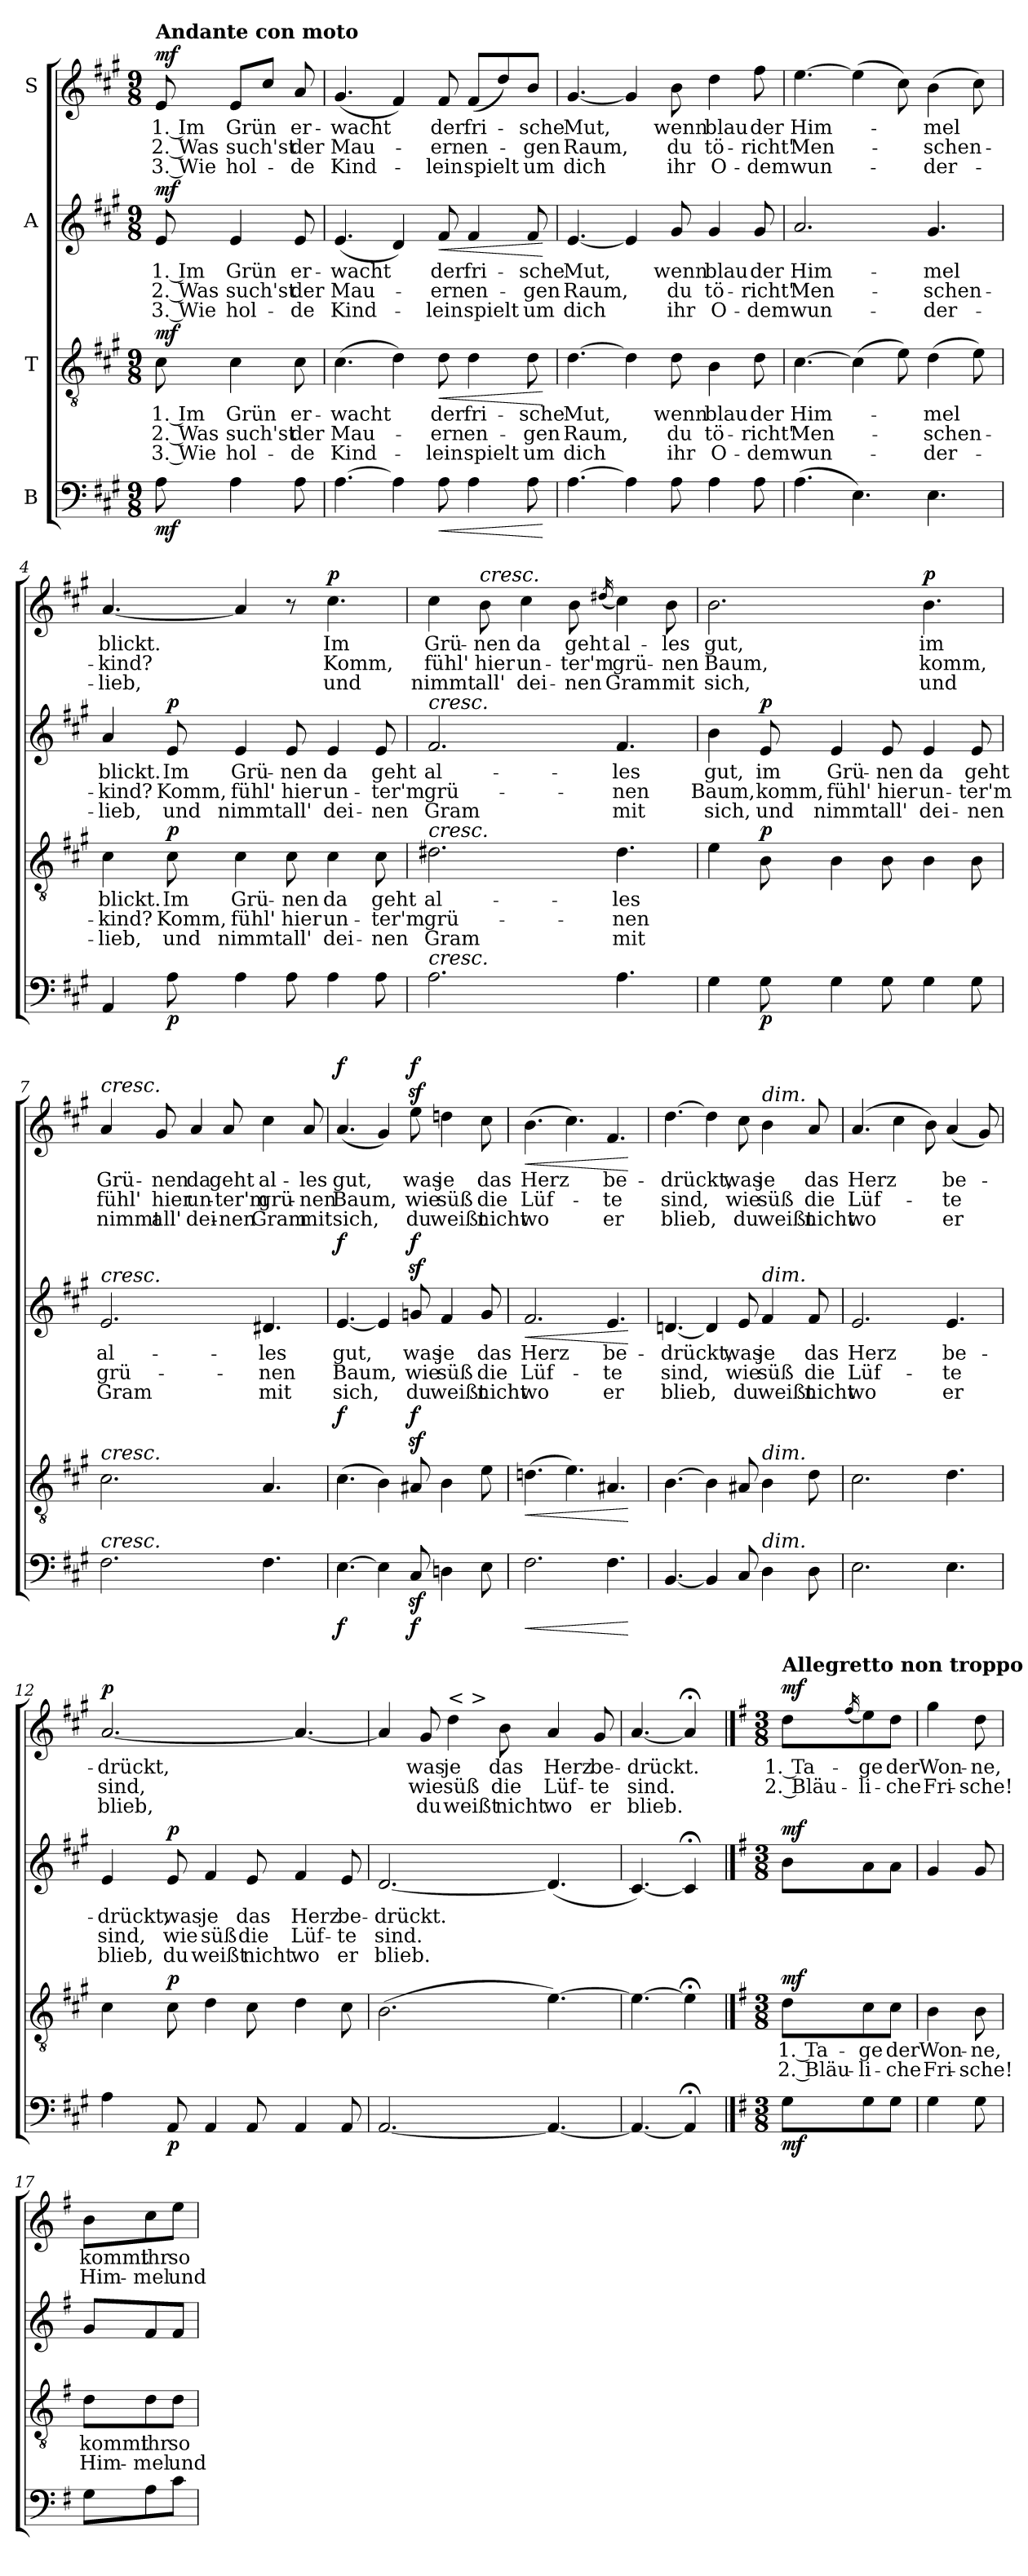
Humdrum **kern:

**kern	**dynam	**kern	**text	**text	**text	**dynam	**kern	**text	**text	**text	**dynam	**kern	**text	**text	**text	**dynam
*part4	*part4	*part3	*part3	*part3	*part3	*part3	*part2	*part2	*part2	*part2	*part2	*part1	*part1	*part1	*part1	*part1
*staff4	*staff4	*staff3	*staff3	*staff3	*staff3	*staff3	*staff2	*staff2	*staff2	*staff2	*staff2	*staff1	*staff1	*staff1	*staff1	*staff1
*I"B	*	*I"T	*	*	*	*	*I"A	*	*	*	*	*I"S	*	*	*	*
*clefF4	*	*clefGv2	*	*	*	*	*clefG2	*	*	*	*	*clefG2	*	*	*	*
*k[f#c#g#]	*	*k[f#c#g#]	*	*	*	*	*k[f#c#g#]	*	*	*	*	*k[f#c#g#]	*	*	*	*
*M9/8	*	*M9/8	*	*	*	*	*M9/8	*	*	*	*	*M9/8	*	*	*	*
=	=	=	=	=	=	=	=	=	=	=	=	=	=	=	=	=
!	!	!	!	!	!	!	!	!	!	!	!	!LO:TX:a:B:t=Andante con moto	!	!	!	!
!	!LO:DY:b	!	!LO:LY:b	!LO:LY:b	!LO:LY:b	!LO:DY:b	!	!LO:LY:b	!LO:LY:b	!LO:LY:b	!LO:DY:b	!	!LO:LY:b	!LO:LY:b	!LO:LY:b	!LO:DY:b
8A\	mf	8c#\	1. Im	2. Was	3. Wie	mf	8e/	1. Im	2. Was	3. Wie	mf	8e/	1. Im	2. Was	3. Wie	mf
!	!	!	!LO:LY:b	!LO:LY:b	!LO:LY:b	!	!	!LO:LY:b	!LO:LY:b	!LO:LY:b	!	!	!LO:LY:b	!LO:LY:b	!LO:LY:b	!
4A\	.	4c#\	Grün	such'st	hol-	.	4e/	Grün	such'st	hol-	.	8e/L	Grün	such'st	hol-	.
.	.	.	.	.	.	.	.	.	.	.	.	8cc#/J	.	.	.	.
!	!	!	!LO:LY:b	!LO:LY:b	!LO:LY:b	!	!	!LO:LY:b	!LO:LY:b	!LO:LY:b	!	!	!LO:LY:b	!LO:LY:b	!LO:LY:b	!
8A\	.	8c#\	er-	der	-de	.	8e/	er-	der	-de	.	8a/	er-	der	-de	.
=1	=1	=1	=1	=1	=1	=1	=1	=1	=1	=1	=1	=1	=1	=1	=1	=1
!	!	!	!LO:LY:b	!LO:LY:b	!LO:LY:b	!	!	!LO:LY:b	!LO:LY:b	!LO:LY:b	!	!	!LO:LY:b	!LO:LY:b	!LO:LY:b	!
[4.A\	.	(>4.c#\	-wacht	Mau-	Kind-	.	(>4.e/	-wacht	Mau-	Kind-	.	(>4.g#/	-wacht	Mau-	Kind-	.
4A\]	.	4d\)	.	.	.	.	4d/)	.	.	.	.	4f#/)	.	.	.	.
!	!LO:HP:b	!	!LO:LY:b	!LO:LY:b	!LO:LY:b	!LO:HP:b	!	!LO:LY:b	!LO:LY:b	!LO:LY:b	!LO:HP:b	!	!LO:LY:b	!LO:LY:b	!LO:LY:b	!
8A\	<	8d\	der	-ern	-lein	<	8f#/	der	-ern	-lein	<	8f#/	der	-ern	-lein	.
!	!	!	!LO:LY:b	!LO:LY:b	!LO:LY:b	!	!	!LO:LY:b	!LO:LY:b	!LO:LY:b	!	!	!LO:LY:b	!LO:LY:b	!LO:LY:b	!
4A\	.	4d\	fri-	en-	spielt	.	4f#/	fri-	en-	spielt	.	(<8f#/L	fri-	en-	spielt	.
.	.	.	.	.	.	.	.	.	.	.	.	8dd/)	.	.	.	.
!	!	!	!LO:LY:b	!LO:LY:b	!LO:LY:b	!	!	!LO:LY:b	!LO:LY:b	!LO:LY:b	!	!	!LO:LY:b	!LO:LY:b	!LO:LY:b	!
8A\	.	8d\	-sche	-gen	um	.	8f#/	-sche	-gen	um	.	8b/J	-sche	-gen	um	.
.	[	.	.	.	.	[	.	.	.	.	[	.	.	.	.	.
=2	=2	=2	=2	=2	=2	=2	=2	=2	=2	=2	=2	=2	=2	=2	=2	=2
!	!	!	!LO:LY:b	!LO:LY:b	!LO:LY:b	!	!	!LO:LY:b	!LO:LY:b	!LO:LY:b	!	!	!LO:LY:b	!LO:LY:b	!LO:LY:b	!
[4.A\	.	[4.d\	Mut,	Raum,	dich	.	[4.e/	Mut,	Raum,	dich	.	[4.g#/	Mut,	Raum,	dich	.
4A\]	.	4d\]	.	.	.	.	4e/]	.	.	.	.	4g#/]	.	.	.	.
!	!	!	!LO:LY:b	!LO:LY:b	!LO:LY:b	!	!	!LO:LY:b	!LO:LY:b	!LO:LY:b	!	!	!LO:LY:b	!LO:LY:b	!LO:LY:b	!
8A\	.	8d\	wenn	du	ihr	.	8g#/	wenn	du	ihr	.	8b\	wenn	du	ihr	.
!	!	!	!LO:LY:b	!LO:LY:b	!LO:LY:b	!	!	!LO:LY:b	!LO:LY:b	!LO:LY:b	!	!	!LO:LY:b	!LO:LY:b	!LO:LY:b	!
4A\	.	4B\	blau	tö-	O-	.	4g#/	blau	tö-	O-	.	4dd\	blau	tö-	O-	.
!	!	!	!LO:LY:b	!LO:LY:b	!LO:LY:b	!	!	!LO:LY:b	!LO:LY:b	!LO:LY:b	!	!	!LO:LY:b	!LO:LY:b	!LO:LY:b	!
8A\	.	8d\	der	-richt'	-dem	.	8g#/	der	-richt'	-dem	.	8ff#\	der	-richt'	-dem	.
!!LO:LB:g=z
=3	=3	=3	=3	=3	=3	=3	=3	=3	=3	=3	=3	=3	=3	=3	=3	=3
!	!	!	!LO:LY:b	!LO:LY:b	!LO:LY:b	!	!	!LO:LY:b	!LO:LY:b	!LO:LY:b	!	!	!LO:LY:b	!LO:LY:b	!LO:LY:b	!
(>4.A\	.	[4.c#\	Him-	Men-	wun-	.	2.a/	Him-	Men-	wun-	.	[4.ee\	Him-	Men-	wun-	.
4.E\)	.	(>4c#\]	.	.	.	.	.	.	.	.	.	(>4ee\]	.	.	.	.
.	.	8e\)	.	.	.	.	.	.	.	.	.	8cc#\)	.	.	.	.
!	!	!	!LO:LY:b	!LO:LY:b	!LO:LY:b	!	!	!LO:LY:b	!LO:LY:b	!LO:LY:b	!	!	!LO:LY:b	!LO:LY:b	!LO:LY:b	!
4.E\	.	(>4d\	-mel	-schen-	-der-	.	4.g#/	-mel	-schen-	-der-	.	(>4b\	-mel	-schen-	-der-	.
.	.	8e\)	.	.	.	.	.	.	.	.	.	8cc#\)	.	.	.	.
=4	=4	=4	=4	=4	=4	=4	=4	=4	=4	=4	=4	=4	=4	=4	=4	=4
!	!	!	!LO:LY:b	!LO:LY:b	!LO:LY:b	!	!	!LO:LY:b	!LO:LY:b	!LO:LY:b	!	!	!LO:LY:b	!LO:LY:b	!LO:LY:b	!
4AA/	.	4c#\	blickt.	-kind?	-lieb,	.	4a/	blickt.	-kind?	-lieb,	.	[4.a/	blickt.	-kind?	-lieb,	.
!	!LO:DY:b	!	!LO:LY:b	!LO:LY:b	!LO:LY:b	!LO:DY:b	!	!LO:LY:b	!LO:LY:b	!LO:LY:b	!LO:DY:b	!	!	!	!	!
8A\	p	8c#\	Im	Komm,	und	p	8e/	Im	Komm,	und	p	.	.	.	.	.
!	!	!	!LO:LY:b	!LO:LY:b	!LO:LY:b	!	!	!LO:LY:b	!LO:LY:b	!LO:LY:b	!	!	!	!	!	!
4A\	.	4c#\	Grü-	fühl'	nimmt	.	4e/	Grü-	fühl'	nimmt	.	4a/]	.	.	.	.
!	!	!	!LO:LY:b	!LO:LY:b	!LO:LY:b	!	!	!LO:LY:b	!LO:LY:b	!LO:LY:b	!	!	!	!	!	!
8A\	.	8c#\	-nen	hier	all'	.	8e/	-nen	hier	all'	.	8r	.	.	.	.
!	!	!	!LO:LY:b	!LO:LY:b	!LO:LY:b	!	!	!LO:LY:b	!LO:LY:b	!LO:LY:b	!	!	!LO:LY:b	!LO:LY:b	!LO:LY:b	!LO:DY:b
4A\	.	4c#\	da	un-	dei-	.	4e/	da	un-	dei-	.	4.cc#\	Im	Komm,	und	p
!	!	!	!LO:LY:b	!LO:LY:b	!LO:LY:b	!	!	!LO:LY:b	!LO:LY:b	!LO:LY:b	!	!	!	!	!	!
8A\	.	8c#\	geht	-ter'm	-nen	.	8e/	geht	-ter'm	-nen	.	.	.	.	.	.
=5	=5	=5	=5	=5	=5	=5	=5	=5	=5	=5	=5	=5	=5	=5	=5	=5
!	!	!	!	!	!	!	!LO:TX:a:i:t=cresc.	!	!	!	!	!	!	!	!	!
!	!	!LO:TX:a:i:t=cresc.	!	!	!	!	!	!	!	!	!	!	!	!	!	!
!LO:TX:a:i:t=cresc.	!	!	!	!	!	!	!	!	!	!	!	!	!	!	!	!
!	!	!	!LO:LY:b	!LO:LY:b	!LO:LY:b	!	!	!LO:LY:b	!LO:LY:b	!LO:LY:b	!	!	!LO:LY:b	!LO:LY:b	!LO:LY:b	!
2.A\	.	2.d#X\	al-	grü-	Gram	.	2.f#/	al-	grü-	Gram	.	4cc#\	Grü-	fühl'	nimmt	.
!	!	!	!	!	!	!	!	!	!	!	!	!LO:TX:a:i:t=cresc.	!	!	!	!
!	!	!	!	!	!	!	!	!	!	!	!	!	!LO:LY:b	!LO:LY:b	!LO:LY:b	!
.	.	.	.	.	.	.	.	.	.	.	.	8b\	-nen	hier	all'	.
!	!	!	!	!	!	!	!	!	!	!	!	!	!LO:LY:b	!LO:LY:b	!LO:LY:b	!
.	.	.	.	.	.	.	.	.	.	.	.	4cc#\	da	un-	dei-	.
!	!	!	!	!	!	!	!	!	!	!	!	!	!LO:LY:b	!LO:LY:b	!LO:LY:b	!
.	.	.	.	.	.	.	.	.	.	.	.	8b\	geht	-ter'm	-nen	.
.	.	.	.	.	.	.	.	.	.	.	.	(<16qdd#X/	.	.	.	.
!	!	!	!LO:LY:b	!LO:LY:b	!LO:LY:b	!	!	!LO:LY:b	!LO:LY:b	!LO:LY:b	!	!	!LO:LY:b	!LO:LY:b	!LO:LY:b	!
4.A\	.	4.d#\	-les	-nen	mit	.	4.f#/	-les	-nen	mit	.	4cc#\)	al-	grü-	Gram	.
!	!	!	!	!	!	!	!	!	!	!	!	!	!LO:LY:b	!LO:LY:b	!LO:LY:b	!
.	.	.	.	.	.	.	.	.	.	.	.	8b\	-les	-nen	mit	.
!!LO:PB:g=z
=6	=6	=6	=6	=6	=6	=6	=6	=6	=6	=6	=6	=6	=6	=6	=6	=6
!	!	!	!	!	!	!	!	!LO:LY:b	!LO:LY:b	!LO:LY:b	!	!	!LO:LY:b	!LO:LY:b	!LO:LY:b	!
4G#\	.	4e\	.	.	.	.	4b\	gut,	Baum,	sich,	.	2.b\	gut,	Baum,	sich,	.
!	!LO:DY:b	!	!	!	!	!LO:DY:b	!	!LO:LY:b	!LO:LY:b	!LO:LY:b	!LO:DY:b	!	!	!	!	!
8G#\	p	8B\	.	.	.	p	8e/	im	komm,	und	p	.	.	.	.	.
!	!	!	!	!	!	!	!	!LO:LY:b	!LO:LY:b	!LO:LY:b	!	!	!	!	!	!
4G#\	.	4B\	.	.	.	.	4e/	Grü-	fühl'	nimmt	.	.	.	.	.	.
!	!	!	!	!	!	!	!	!LO:LY:b	!LO:LY:b	!LO:LY:b	!	!	!	!	!	!
8G#\	.	8B\	.	.	.	.	8e/	-nen	hier	all'	.	.	.	.	.	.
!	!	!	!	!	!	!	!	!LO:LY:b	!LO:LY:b	!LO:LY:b	!	!	!LO:LY:b	!LO:LY:b	!LO:LY:b	!LO:DY:b
4G#\	.	4B\	.	.	.	.	4e/	da	un-	dei-	.	4.b\	im	komm,	und	p
!	!	!	!	!	!	!	!	!LO:LY:b	!LO:LY:b	!LO:LY:b	!	!	!	!	!	!
8G#\	.	8B\	.	.	.	.	8e/	geht	-ter'm	-nen	.	.	.	.	.	.
=7	=7	=7	=7	=7	=7	=7	=7	=7	=7	=7	=7	=7	=7	=7	=7	=7
!	!	!	!	!	!	!	!	!	!	!	!	!LO:TX:a:i:t=cresc.	!	!	!	!
!	!	!	!	!	!	!	!LO:TX:a:i:t=cresc.	!	!	!	!	!	!	!	!	!
!	!	!LO:TX:a:i:t=cresc.	!	!	!	!	!	!	!	!	!	!	!	!	!	!
!LO:TX:a:i:t=cresc.	!	!	!	!	!	!	!	!	!	!	!	!	!	!	!	!
!	!	!	!	!	!	!	!	!LO:LY:b	!LO:LY:b	!LO:LY:b	!	!	!LO:LY:b	!LO:LY:b	!LO:LY:b	!
2.F#\	.	2.c#\	.	.	.	.	2.e/	al-	grü-	Gram	.	4a/	Grü-	fühl'	nimmt	.
!	!	!	!	!	!	!	!	!	!	!	!	!	!LO:LY:b	!LO:LY:b	!LO:LY:b	!
.	.	.	.	.	.	.	.	.	.	.	.	8g#/	-nen	hier	all'	.
!	!	!	!	!	!	!	!	!	!	!	!	!	!LO:LY:b	!LO:LY:b	!LO:LY:b	!
.	.	.	.	.	.	.	.	.	.	.	.	4a/	da	un-	dei-	.
!	!	!	!	!	!	!	!	!	!	!	!	!	!LO:LY:b	!LO:LY:b	!LO:LY:b	!
.	.	.	.	.	.	.	.	.	.	.	.	8a/	geht	-ter'm	-nen	.
!	!	!	!	!	!	!	!	!LO:LY:b	!LO:LY:b	!LO:LY:b	!	!	!LO:LY:b	!LO:LY:b	!LO:LY:b	!
4.F#\	.	4.A/	.	.	.	.	4.d#X/	-les	-nen	mit	.	4cc#\	al-	grü-	Gram	.
!	!	!	!	!	!	!	!	!	!	!	!	!	!LO:LY:b	!LO:LY:b	!LO:LY:b	!
.	.	.	.	.	.	.	.	.	.	.	.	8a/	-les	-nen	mit	.
=8	=8	=8	=8	=8	=8	=8	=8	=8	=8	=8	=8	=8	=8	=8	=8	=8
!	!LO:DY:b	!	!	!	!	!LO:DY:b	!	!LO:LY:b	!LO:LY:b	!LO:LY:b	!LO:DY:b	!	!LO:LY:b	!LO:LY:b	!LO:LY:b	!LO:DY:b
[4.E\	f	(>4.c#\	.	.	.	f	[4.e/	gut,	Baum,	sich,	f	(<4.a/	gut,	Baum,	sich,	f
4E\]	.	4B\)	.	.	.	.	4e/]	.	.	.	.	4g#/)	.	.	.	.
!	!LO:DY:b	!	!	!	!	!LO:DY:b	!	!LO:LY:b	!LO:LY:b	!LO:LY:b	!LO:DY:b	!	!LO:LY:b	!LO:LY:b	!LO:LY:b	!LO:DY:b
8C#z</	f	8A#Xz</	.	.	.	f	8gnz</	was	wie	du	f	8eez<\	was	wie	du	f
!	!	!	!	!	!	!	!	!LO:LY:b	!LO:LY:b	!LO:LY:b	!	!	!LO:LY:b	!LO:LY:b	!LO:LY:b	!
4Dn\	.	4B\	.	.	.	.	4f#/	je	süß	weißt	.	4ddn\	je	süß	weißt	.
!	!	!	!	!	!	!	!	!LO:LY:b	!LO:LY:b	!LO:LY:b	!	!	!LO:LY:b	!LO:LY:b	!LO:LY:b	!
8E\	.	8e\	.	.	.	.	8g/	das	die	nicht	.	8cc#\	das	die	nicht	.
!!LO:LB:g=z
=9	=9	=9	=9	=9	=9	=9	=9	=9	=9	=9	=9	=9	=9	=9	=9	=9
!	!LO:HP:b	!	!	!	!	!LO:HP:b	!	!LO:LY:b	!LO:LY:b	!LO:LY:b	!LO:HP:b	!	!LO:LY:b	!LO:LY:b	!LO:LY:b	!LO:HP:b
2.F#\	<	(>4.dn\	.	.	.	<	2.f#/	Herz	Lüf-	wo	<	(>4.b\	Herz	Lüf-	wo	<
.	.	4.e\)	.	.	.	.	.	.	.	.	.	4.cc#\)	.	.	.	.
!	!	!	!	!	!	!	!	!LO:LY:b	!LO:LY:b	!LO:LY:b	!	!	!LO:LY:b	!LO:LY:b	!LO:LY:b	!
4.F#\	.	4.A#X/	.	.	.	.	4.e/	be-	-te	er	.	4.f#/	be-	-te	er	.
.	[	.	.	.	.	[	.	.	.	.	[	.	.	.	.	[
=10	=10	=10	=10	=10	=10	=10	=10	=10	=10	=10	=10	=10	=10	=10	=10	=10
!	!	!	!	!	!	!	!	!LO:LY:b	!LO:LY:b	!LO:LY:b	!	!	!LO:LY:b	!LO:LY:b	!LO:LY:b	!
[4.BB/	.	[4.B\	.	.	.	.	[4.dn/	-drückt,	sind,	blieb,	.	[4.dd\	-drückt,	sind,	blieb,	.
4BB/]	.	4B\]	.	.	.	.	4d/]	.	.	.	.	4dd\]	.	.	.	.
!	!	!	!	!	!	!	!	!LO:LY:b	!LO:LY:b	!LO:LY:b	!	!	!LO:LY:b	!LO:LY:b	!LO:LY:b	!
8C#/	.	8A#X/	.	.	.	.	8e/	was	wie	du	.	8cc#\	was	wie	du	.
!	!	!	!	!	!	!	!	!	!	!	!	!LO:TX:a:i:t=dim.	!	!	!	!
!	!	!	!	!	!	!	!LO:TX:a:i:t=dim.	!	!	!	!	!	!	!	!	!
!	!	!LO:TX:a:i:t=dim.	!	!	!	!	!	!	!	!	!	!	!	!	!	!
!LO:TX:a:i:t=dim.	!	!	!	!	!	!	!	!	!	!	!	!	!	!	!	!
!	!	!	!	!	!	!	!	!LO:LY:b	!LO:LY:b	!LO:LY:b	!	!	!LO:LY:b	!LO:LY:b	!LO:LY:b	!
4D\	.	4B\	.	.	.	.	4f#/	je	süß	weißt	.	4b\	je	süß	weißt	.
!	!	!	!	!	!	!	!	!LO:LY:b	!LO:LY:b	!LO:LY:b	!	!	!LO:LY:b	!LO:LY:b	!LO:LY:b	!
8D\	.	8d\	.	.	.	.	8f#/	das	die	nicht	.	8a/	das	die	nicht	.
=11	=11	=11	=11	=11	=11	=11	=11	=11	=11	=11	=11	=11	=11	=11	=11	=11
!	!	!	!	!	!	!	!	!LO:LY:b	!LO:LY:b	!LO:LY:b	!	!	!LO:LY:b	!LO:LY:b	!LO:LY:b	!
2.E\	.	2.c#\	.	.	.	.	2.e/	Herz	Lüf-	wo	.	(>4.a/	Herz	Lüf-	wo	.
.	.	.	.	.	.	.	.	.	.	.	.	4cc#\	.	.	.	.
.	.	.	.	.	.	.	.	.	.	.	.	8b\)	.	.	.	.
!	!	!	!	!	!	!	!	!LO:LY:b	!LO:LY:b	!LO:LY:b	!	!	!LO:LY:b	!LO:LY:b	!LO:LY:b	!
4.E\	.	4.d\	.	.	.	.	4.e/	be-	-te	er	.	(<4a/	be-	-te	er	.
.	.	.	.	.	.	.	.	.	.	.	.	8g#/)	.	.	.	.
!!LO:PB:g=z
=12	=12	=12	=12	=12	=12	=12	=12	=12	=12	=12	=12	=12	=12	=12	=12	=12
!	!	!	!	!	!	!	!	!LO:LY:b	!LO:LY:b	!LO:LY:b	!	!	!LO:LY:b	!LO:LY:b	!LO:LY:b	!LO:DY:b
4A\	.	4c#\	.	.	.	.	4e/	-drückt,	sind,	blieb,	.	[2.a/	-drückt,	sind,	blieb,	p
!	!LO:DY:b	!	!	!	!	!LO:DY:b	!	!LO:LY:b	!LO:LY:b	!LO:LY:b	!LO:DY:b	!	!	!	!	!
8AA/	p	8c#\	.	.	.	p	8e/	was	wie	du	p	.	.	.	.	.
!	!	!	!	!	!	!	!	!LO:LY:b	!LO:LY:b	!LO:LY:b	!	!	!	!	!	!
4AA/	.	4d\	.	.	.	.	4f#/	je	süß	weißt	.	.	.	.	.	.
!	!	!	!	!	!	!	!	!LO:LY:b	!LO:LY:b	!LO:LY:b	!	!	!	!	!	!
8AA/	.	8c#\	.	.	.	.	8e/	das	die	nicht	.	.	.	.	.	.
!	!	!	!	!	!	!	!	!LO:LY:b	!LO:LY:b	!LO:LY:b	!	!	!	!	!	!
4AA/	.	4d\	.	.	.	.	4f#/	Herz	Lüf-	wo	.	4.a/_	.	.	.	.
!	!	!	!	!	!	!	!	!LO:LY:b	!LO:LY:b	!LO:LY:b	!	!	!	!	!	!
8AA/	.	8c#\	.	.	.	.	8e/	be-	-te	er	.	.	.	.	.	.
=13	=13	=13	=13	=13	=13	=13	=13	=13	=13	=13	=13	=13	=13	=13	=13	=13
!	!	!	!	!	!	!	!	!LO:LY:b	!LO:LY:b	!LO:LY:b	!	!	!	!	!	!
[2.AA/	.	(>2.B\	.	.	.	.	[2.d/	-drückt.	sind.	blieb.	.	4a/]	.	.	.	.
!	!	!	!	!	!	!	!	!	!	!	!	!	!LO:LY:b	!LO:LY:b	!LO:LY:b	!
.	.	.	.	.	.	.	.	.	.	.	.	8g#/	was	wie	du	.
!	!	!	!	!	!	!	!	!	!	!	!	!LO:TX:a:i:t=< >	!	!	!	!
!	!	!	!	!	!	!	!	!	!	!	!	!	!LO:LY:b	!LO:LY:b	!LO:LY:b	!
.	.	.	.	.	.	.	.	.	.	.	.	4dd\	je	süß	weißt	.
!	!	!	!	!	!	!	!	!	!	!	!	!	!LO:LY:b	!LO:LY:b	!LO:LY:b	!
.	.	.	.	.	.	.	.	.	.	.	.	8b\	das	die	nicht	.
!	!	!	!	!	!	!	!	!	!	!	!	!	!LO:LY:b	!LO:LY:b	!LO:LY:b	!
4.AA/_	.	[4.e\)	.	.	.	.	(<4.d/]	.	.	.	.	4a/	Herz	Lüf-	wo	.
!	!	!	!	!	!	!	!	!	!	!	!	!	!LO:LY:b	!LO:LY:b	!LO:LY:b	!
.	.	.	.	.	.	.	.	.	.	.	.	8g#/	be-	-te	er	.
=14	=14	=14	=14	=14	=14	=14	=14	=14	=14	=14	=14	=14	=14	=14	=14	=14
!	!	!	!	!	!	!	!	!	!	!	!	!	!LO:LY:b	!LO:LY:b	!LO:LY:b	!
4.AA/_	.	4.e\_	.	.	.	.	[4.c#/)	.	.	.	.	[4.a/	-drückt.	sind.	blieb.	.
4AA;</]	.	4e;<\]	.	.	.	.	4c#;</]	.	.	.	.	4a;</]	.	.	.	.
!!LO:PB:g=z
==15	==15	==15	==15	==15	==15	==15	==15	==15	==15	==15	==15	==15	==15	==15	==15	==15
*k[f#]	*	*k[f#]	*	*	*	*	*k[f#]	*	*	*	*	*k[f#]	*	*	*	*
*M3/8	*	*M3/8	*	*	*	*	*M3/8	*	*	*	*	*M3/8	*	*	*	*
!	!	!	!	!	!	!	!	!	!	!	!	!LO:TX:a:B:t=Allegretto non troppo	!	!	!	!
!	!LO:DY:b	!	!LO:LY:b	!LO:LY:b	!	!LO:DY:b	!	!	!	!	!LO:DY:b	!	!LO:LY:b	!LO:LY:b	!	!LO:DY:b
8G\L	mf	8d\L	1. Ta-	2. Bläu-	.	mf	8b\L	.	.	.	mf	8dd\L	1. Ta-	2. Bläu-	.	mf
.	.	.	.	.	.	.	.	.	.	.	.	(<16qff#/	.	.	.	.
!	!	!	!LO:LY:b	!LO:LY:b	!	!	!	!	!	!	!	!	!LO:LY:b	!LO:LY:b	!	!
8G\	.	8c\	-ge	-li-	.	.	8a\	.	.	.	.	8ee\)	-ge	-li-	.	.
!	!	!	!LO:LY:b	!LO:LY:b	!	!	!	!	!	!	!	!	!LO:LY:b	!LO:LY:b	!	!
8G\J	.	8c\J	der	-che	.	.	8a\J	.	.	.	.	8dd\J	der	-che	.	.
=16	=16	=16	=16	=16	=16	=16	=16	=16	=16	=16	=16	=16	=16	=16	=16	=16
!	!	!	!LO:LY:b	!LO:LY:b	!	!	!	!	!	!	!	!	!LO:LY:b	!LO:LY:b	!	!
4G\	.	4B\	Won-	Fri-	.	.	4g/	.	.	.	.	4gg\	Won-	Fri-	.	.
!	!	!	!LO:LY:b	!LO:LY:b	!	!	!	!	!	!	!	!	!LO:LY:b	!LO:LY:b	!	!
8G\	.	8B\	-ne,	-sche!	.	.	8g/	.	.	.	.	8dd\	-ne,	-sche!	.	.
=17	=17	=17	=17	=17	=17	=17	=17	=17	=17	=17	=17	=17	=17	=17	=17	=17
!	!	!	!LO:LY:b	!LO:LY:b	!	!	!	!	!	!	!	!	!LO:LY:b	!LO:LY:b	!	!
8G\L	.	8d\L	kommt	Him-	.	.	8g/L	.	.	.	.	8b\L	kommt	Him-	.	.
!	!	!	!LO:LY:b	!LO:LY:b	!	!	!	!	!	!	!	!	!LO:LY:b	!LO:LY:b	!	!
8A\	.	8d\	ihr	-mel	.	.	8f#/	.	.	.	.	8cc\	ihr	-mel	.	.
!	!	!	!LO:LY:b	!LO:LY:b	!	!	!	!	!	!	!	!	!LO:LY:b	!LO:LY:b	!	!
8c\J	.	8d\J	so	und	.	.	8f#/J	.	.	.	.	8ee\J	so	und	.	.
=	=	=	=	=	=	=	=	=	=	=	=	=	=	=	=	=
*-	*-	*-	*-	*-	*-	*-	*-	*-	*-	*-	*-	*-	*-	*-	*-	*-
